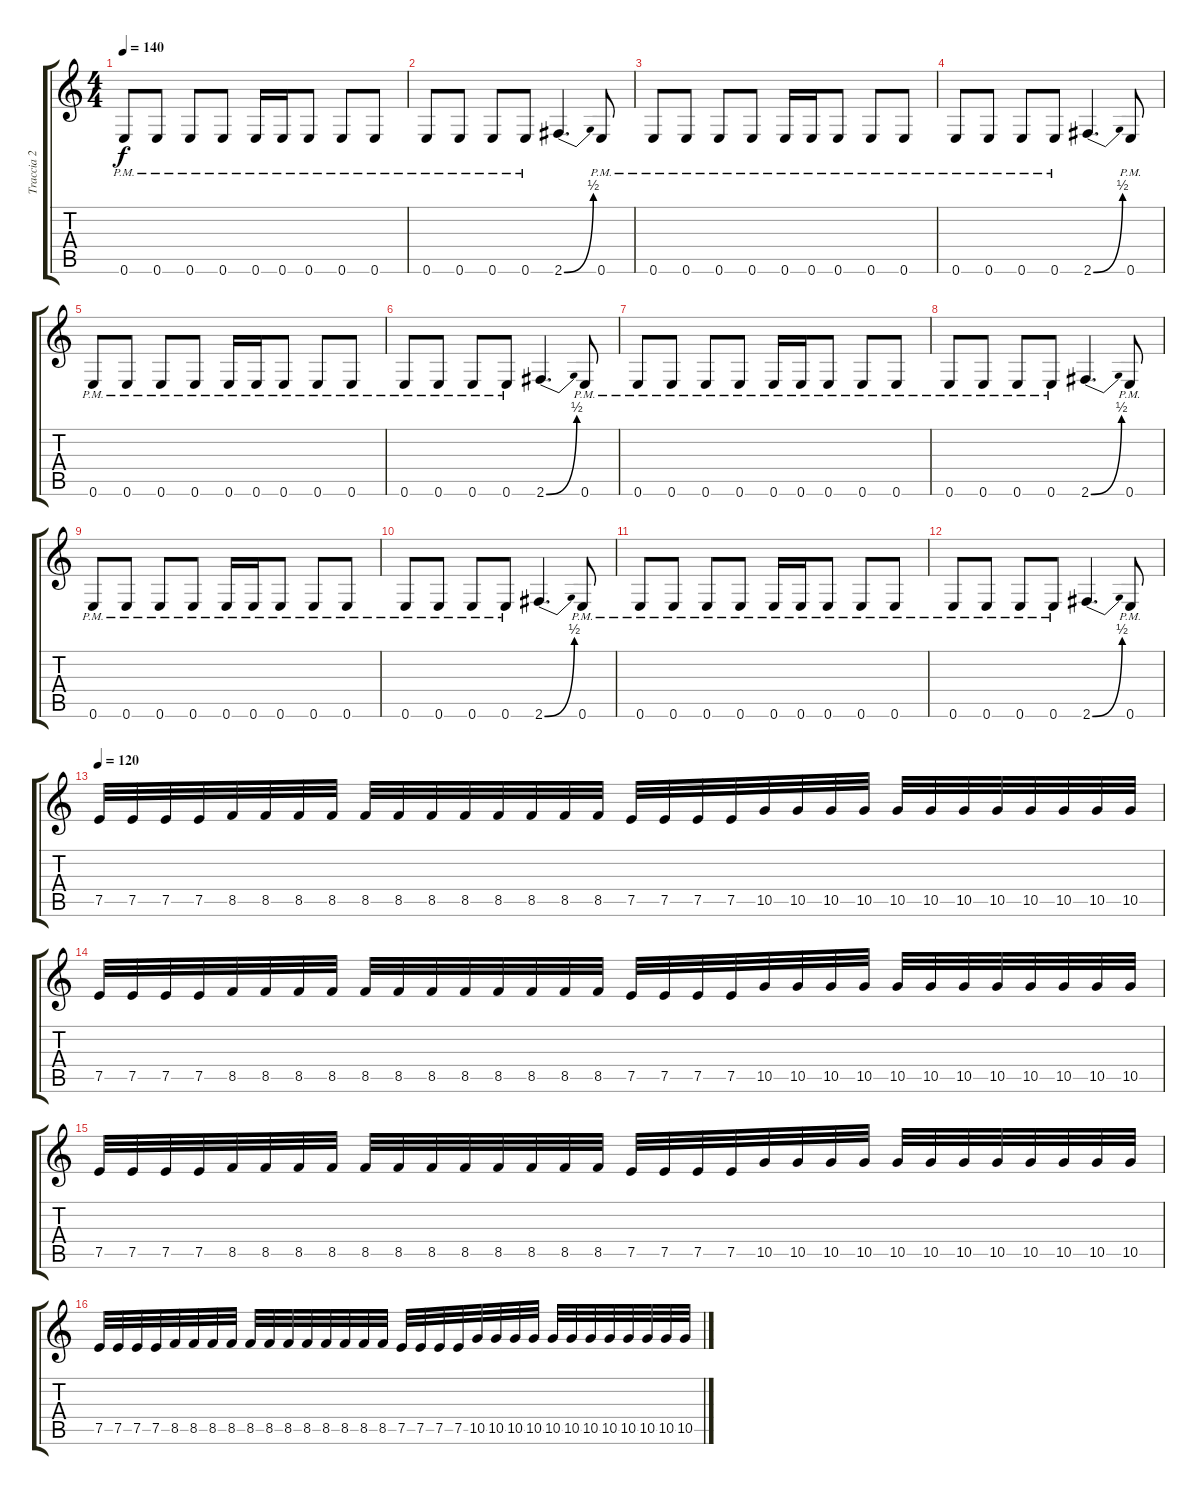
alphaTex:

\track ("Traccia 2" "Traccia 2") {instrument distortionguitar}
\staff {score tabs}
\tuning (E4 B3 G3 D3 A2 E2) {hide}
\ts (4 4)
\tempo 140
\clef g2
\ks c
0.6{pm}.8{dy f} 0.6{pm}.8 0.6{pm}.8 0.6{pm}.8 0.6{pm}.16 0.6{pm}.16 0.6{pm}.8 0.6{pm}.8 0.6{pm}.8 |
0.6{pm}.8 0.6{pm}.8 0.6{pm}.8 0.6{pm}.8 2.6{be (bend 0 0 60 2)}.4{d} 0.6{pm}.8 |
0.6{pm}.8 0.6{pm}.8 0.6{pm}.8 0.6{pm}.8 0.6{pm}.16 0.6{pm}.16 0.6{pm}.8 0.6{pm}.8 0.6{pm}.8 |
0.6{pm}.8 0.6{pm}.8 0.6{pm}.8 0.6{pm}.8 2.6{be (bend 0 0 60 2)}.4{d} 0.6{pm}.8 |
0.6{pm}.8 0.6{pm}.8 0.6{pm}.8 0.6{pm}.8 0.6{pm}.16 0.6{pm}.16 0.6{pm}.8 0.6{pm}.8 0.6{pm}.8 |
0.6{pm}.8 0.6{pm}.8 0.6{pm}.8 0.6{pm}.8 2.6{be (bend 0 0 60 2)}.4{d} 0.6{pm}.8 |
0.6{pm}.8 0.6{pm}.8 0.6{pm}.8 0.6{pm}.8 0.6{pm}.16 0.6{pm}.16 0.6{pm}.8 0.6{pm}.8 0.6{pm}.8 |
0.6{pm}.8 0.6{pm}.8 0.6{pm}.8 0.6{pm}.8 2.6{be (bend 0 0 60 2)}.4{d} 0.6{pm}.8 |
0.6{pm}.8 0.6{pm}.8 0.6{pm}.8 0.6{pm}.8 0.6{pm}.16 0.6{pm}.16 0.6{pm}.8 0.6{pm}.8 0.6{pm}.8 |
0.6{pm}.8 0.6{pm}.8 0.6{pm}.8 0.6{pm}.8 2.6{be (bend 0 0 60 2)}.4{d} 0.6{pm}.8 |
0.6{pm}.8 0.6{pm}.8 0.6{pm}.8 0.6{pm}.8 0.6{pm}.16 0.6{pm}.16 0.6{pm}.8 0.6{pm}.8 0.6{pm}.8 |
0.6{pm}.8 0.6{pm}.8 0.6{pm}.8 0.6{pm}.8 2.6{be (bend 0 0 60 2)}.4{d} 0.6{pm}.8 |
\tempo 120
7.5.32 7.5.32 7.5.32 7.5.32 8.5.32 8.5.32 8.5.32 8.5.32 8.5.32 8.5.32 8.5.32 8.5.32 8.5.32 8.5.32 8.5.32 8.5.32 7.5.32 7.5.32 7.5.32 7.5.32 10.5.32 10.5.32 10.5.32 10.5.32 10.5.32 10.5.32 10.5.32 10.5.32 10.5.32 10.5.32 10.5.32 10.5.32 |
7.5.32 7.5.32 7.5.32 7.5.32 8.5.32 8.5.32 8.5.32 8.5.32 8.5.32 8.5.32 8.5.32 8.5.32 8.5.32 8.5.32 8.5.32 8.5.32 7.5.32 7.5.32 7.5.32 7.5.32 10.5.32 10.5.32 10.5.32 10.5.32 10.5.32 10.5.32 10.5.32 10.5.32 10.5.32 10.5.32 10.5.32 10.5.32 |
7.5.32 7.5.32 7.5.32 7.5.32 8.5.32 8.5.32 8.5.32 8.5.32 8.5.32 8.5.32 8.5.32 8.5.32 8.5.32 8.5.32 8.5.32 8.5.32 7.5.32 7.5.32 7.5.32 7.5.32 10.5.32 10.5.32 10.5.32 10.5.32 10.5.32 10.5.32 10.5.32 10.5.32 10.5.32 10.5.32 10.5.32 10.5.32 |
7.5.32 7.5.32 7.5.32 7.5.32 8.5.32 8.5.32 8.5.32 8.5.32 8.5.32 8.5.32 8.5.32 8.5.32 8.5.32 8.5.32 8.5.32 8.5.32 7.5.32 7.5.32 7.5.32 7.5.32 10.5.32 10.5.32 10.5.32 10.5.32 10.5.32 10.5.32 10.5.32 10.5.32 10.5.32 10.5.32 10.5.32 10.5.32
